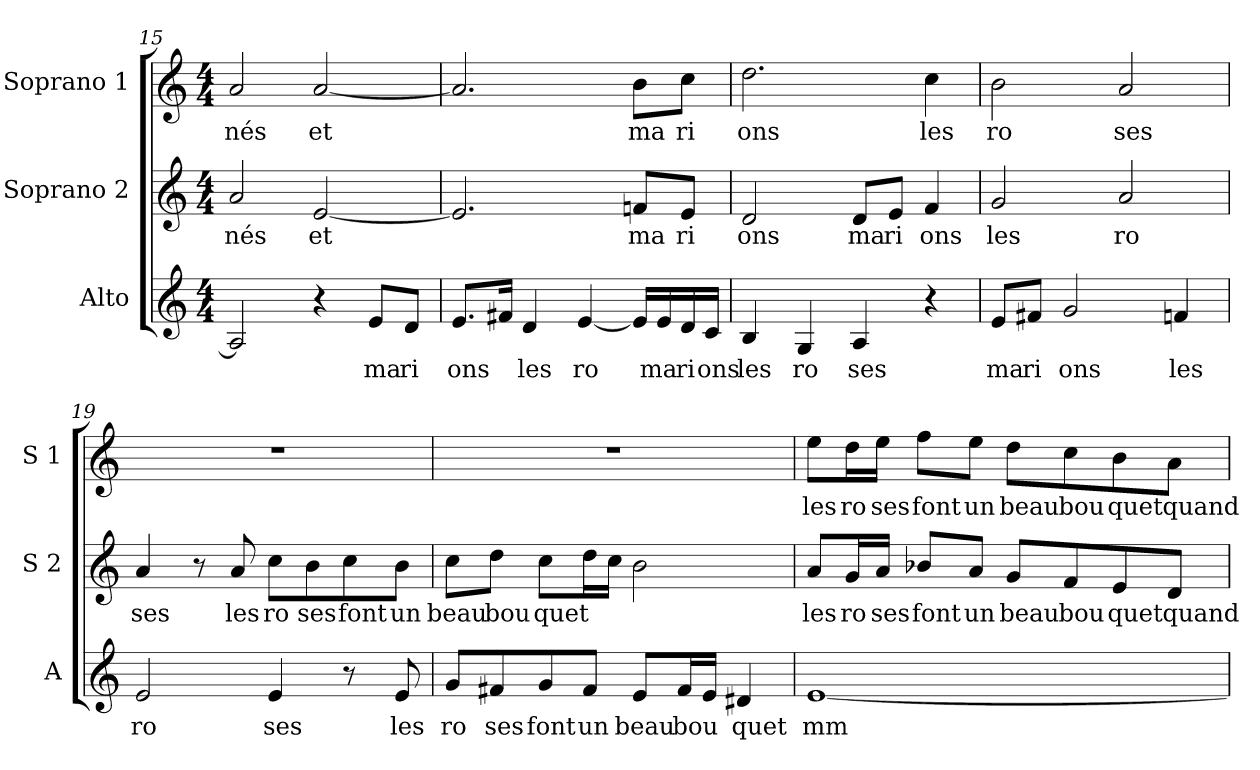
**kern	**text	**kern	**text	**kern	**text
*part3	*part3	*part2	*part2	*part1	*part1
*staff3	*staff3	*staff2	*staff2	*staff1	*staff1
*I"Alto	*	*I"Soprano 2	*	*I"Soprano 1	*
*I'A	*	*I'S 2	*	*I'S 1	*
*clefG2	*	*clefG2	*	*clefG2	*
*k[]	*	*k[]	*	*k[]	*
*C:	*	*C:	*	*C:	*
*M4/4	*	*M4/4	*	*M4/4	*
=15	=15	=15	=15	=15	=15
!	!	!	!LO:LY:b	!	!
!	!	!	!	!	!LO:LY:b
2A/]	.	2a/	nés	2a/	nés
!	!	!	!LO:LY:b	!	!
!	!	!	!	!	!LO:LY:b
4r	.	[2e/	et	[2a/	et
!	!LO:LY:b	!	!	!	!
8e/L	ma	.	.	.	.
!	!LO:LY:b	!	!	!	!
8d/J	ri	.	.	.	.
=16	=16	=16	=16	=16	=16
!	!LO:LY:b	!	!	!	!
8.e/L	ons	2.e/]	.	2.a/]	.
16f#X/Jk	.	.	.	.	.
!	!LO:LY:b	!	!	!	!
4d/	les	.	.	.	.
!	!LO:LY:b	!	!	!	!
[4e/	ro	.	.	.	.
!	!	!	!LO:LY:b	!	!
!	!	!	!	!	!LO:LY:b
16e/LL]	.	8fn/L	ma	8b\L	ma
!	!LO:LY:b	!	!	!	!
16e/	ma	.	.	.	.
!	!LO:LY:b	!	!	!	!
!	!	!	!LO:LY:b	!	!
!	!	!	!	!	!LO:LY:b
16d/	ri	8e/J	ri	8cc\J	ri
!	!LO:LY:b	!	!	!	!
16c/JJ	ons	.	.	.	.
!!LO:PB:g=z
=17	=17	=17	=17	=17	=17
!	!LO:LY:b	!	!	!	!
!	!	!	!LO:LY:b	!	!
!	!	!	!	!	!LO:LY:b
4B/	les	2d/	ons	2.dd\	ons
!	!LO:LY:b	!	!	!	!
4G/	ro	.	.	.	.
!	!LO:LY:b	!	!	!	!
!	!	!	!LO:LY:b	!	!
4A/	ses	8d/L	ma	.	.
!	!	!	!LO:LY:b	!	!
.	.	8e/J	ri	.	.
!	!	!	!LO:LY:b	!	!
!	!	!	!	!	!LO:LY:b
4r	.	4f/	ons	4cc\	les
=18	=18	=18	=18	=18	=18
!	!LO:LY:b	!	!	!	!
!	!	!	!LO:LY:b	!	!
!	!	!	!	!	!LO:LY:b
8e/L	ma	2g/	les	2b\	ro
!	!LO:LY:b	!	!	!	!
8f#X/J	ri	.	.	.	.
!	!LO:LY:b	!	!	!	!
2g/	ons	.	.	.	.
!	!	!	!LO:LY:b	!	!
!	!	!	!	!	!LO:LY:b
.	.	2a/	ro	2a/	ses
!	!LO:LY:b	!	!	!	!
4fn/	les	.	.	.	.
=19	=19	=19	=19	=19	=19
!	!LO:LY:b	!	!	!	!
!	!	!	!LO:LY:b	!	!
2e/	ro	4a/	ses	1r	.
.	.	8r	.	.	.
!	!	!	!LO:LY:b	!	!
.	.	8a/	les	.	.
!	!LO:LY:b	!	!	!	!
!	!	!	!LO:LY:b	!	!
4e/	ses	8cc\L	ro	.	.
!	!	!	!LO:LY:b	!	!
.	.	8b\	ses	.	.
!	!	!	!LO:LY:b	!	!
8r	.	8cc\	font	.	.
!	!LO:LY:b	!	!	!	!
!	!	!	!LO:LY:b	!	!
8e/	les	8b\J	un	.	.
=20	=20	=20	=20	=20	=20
!	!LO:LY:b	!	!	!	!
!	!	!	!LO:LY:b	!	!
8g/L	ro	8cc\L	beau	1r	.
!	!LO:LY:b	!	!	!	!
!	!	!	!LO:LY:b	!	!
8f#X/	ses	8dd\J	bou	.	.
!	!LO:LY:b	!	!	!	!
!	!	!	!LO:LY:b	!	!
8g/	font	8cc\L	quet	.	.
!	!LO:LY:b	!	!	!	!
8f#/J	un	16dd\L	.	.	.
.	.	16cc\JJ	.	.	.
!	!LO:LY:b	!	!	!	!
8e/L	beau	2b\	.	.	.
!	!LO:LY:b	!	!	!	!
16f#/L	bou	.	.	.	.
16e/JJ	.	.	.	.	.
!	!LO:LY:b	!	!	!	!
4d#X/	quet	.	.	.	.
!!LO:LB:g=z
=21	=21	=21	=21	=21	=21
!	!LO:LY:b	!	!	!	!
!	!	!	!LO:LY:b	!	!
!	!	!	!	!	!LO:LY:b
[1e	mm	8a/L	les	8ee\L	les
!	!	!	!LO:LY:b	!	!
!	!	!	!	!	!LO:LY:b
.	.	16g/L	ro	16dd\L	ro
!	!	!	!LO:LY:b	!	!
!	!	!	!	!	!LO:LY:b
.	.	16a/JJ	ses	16ee\JJ	ses
!	!	!	!LO:LY:b	!	!
!	!	!	!	!	!LO:LY:b
.	.	8b-X/L	font	8ff\L	font
!	!	!	!LO:LY:b	!	!
!	!	!	!	!	!LO:LY:b
.	.	8a/J	un	8ee\J	un
!	!	!	!LO:LY:b	!	!
!	!	!	!	!	!LO:LY:b
.	.	8g/L	beau	8dd\L	beau
!	!	!	!LO:LY:b	!	!
!	!	!	!	!	!LO:LY:b
.	.	8f/	bou	8cc\	bou
!	!	!	!LO:LY:b	!	!
!	!	!	!	!	!LO:LY:b
.	.	8e/	quet	8b\	quet
!	!	!	!LO:LY:b	!	!
!	!	!	!	!	!LO:LY:b
.	.	8d/J	quand	8a\J	quand
=	=	=	=	=	=
*-	*-	*-	*-	*-	*-
